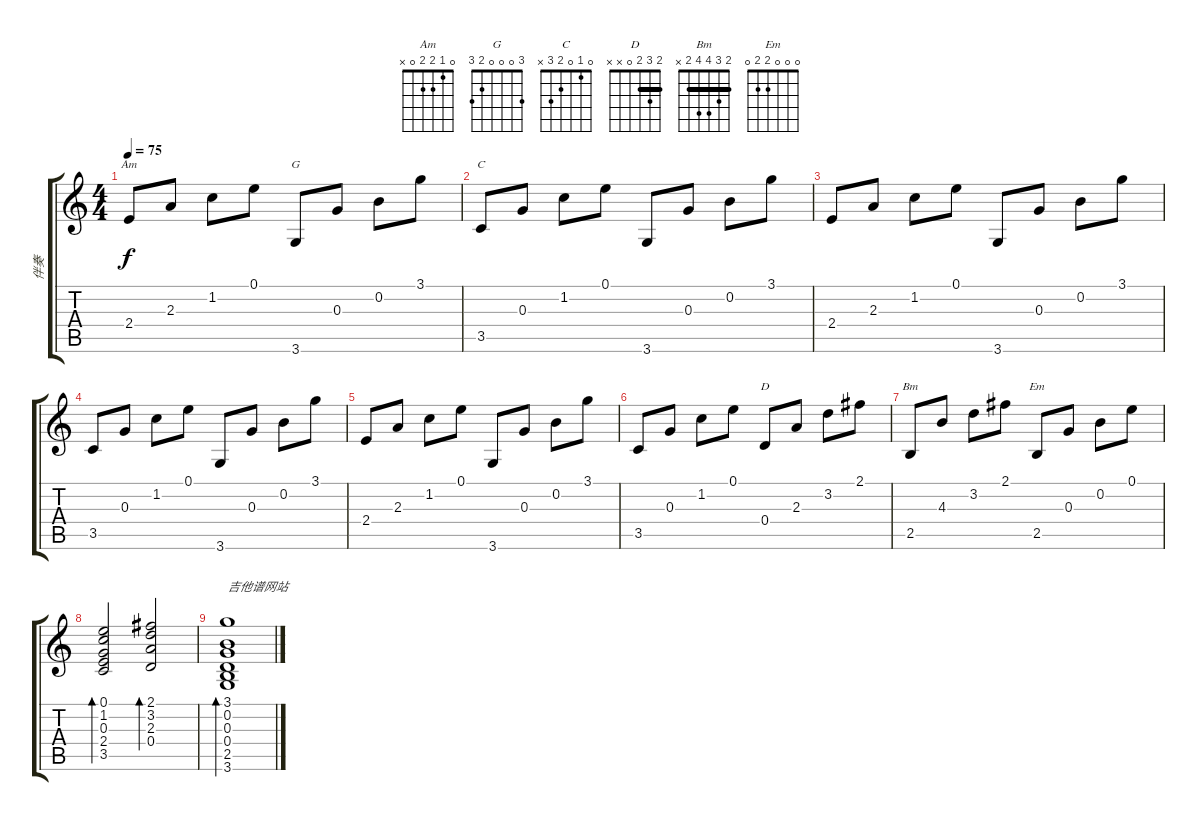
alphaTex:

\track ("伴奏" "伴奏") {instrument electricguitarjazz}
\staff {score tabs}
\tuning (E4 B3 G3 D3 A2 E2) {hide}
\chord ("Am" 0 1 2 2 0 x)
\chord ("G" 3 0 0 0 2 3)
\chord ("C" 0 1 0 2 3 x)
\chord ("D" 2 3 2 0 x x) {barre 2}
\chord ("Bm" 2 3 4 4 2 x) {barre 2}
\chord ("Em" 0 0 0 2 2 0)
\ts (4 4)
\tempo 75
\clef g2
\ks c
2.4.8{ch "Am" dy f} 2.3.8 1.2.8 0.1.8 3.6.8{ch "G"} 0.3.8 0.2.8 3.1.8 |
3.5.8{ch "C"} 0.3.8 1.2.8 0.1.8 3.6.8 0.3.8 0.2.8 3.1.8 |
2.4.8 2.3.8 1.2.8 0.1.8 3.6.8 0.3.8 0.2.8 3.1.8 |
3.5.8 0.3.8 1.2.8 0.1.8 3.6.8 0.3.8 0.2.8 3.1.8 |
2.4.8 2.3.8 1.2.8 0.1.8 3.6.8 0.3.8 0.2.8 3.1.8 |
3.5.8 0.3.8 1.2.8 0.1.8 0.4.8{ch "D"} 2.3.8 3.2.8 2.1.8 |
2.5.8{ch "Bm"} 4.3.8 3.2.8 2.1.8 2.5.8{ch "Em"} 0.3.8 0.2.8 0.1.8 |
(0.1 1.2 0.3 2.4 3.5).2{bd 240} (2.1 3.2 2.3 0.4).2{bd 240} |
(3.1 0.2 0.3 0.4 2.5 3.6).1{bd 480 txt "吉他谱网站"}
